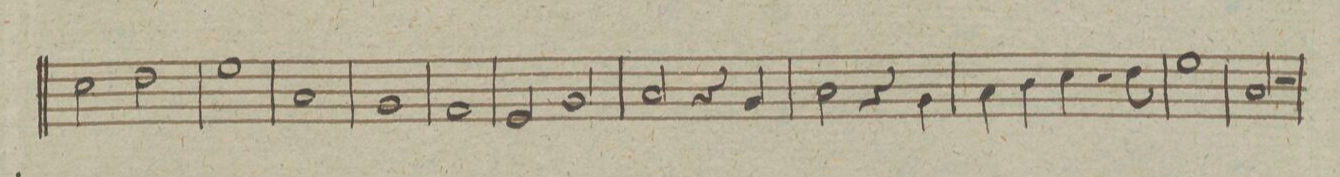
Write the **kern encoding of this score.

**kern
*I"Trąbone. Baſso.
*clefF4
*k[]
*met(c|)
*M2/2
2E\
2F\
=131
1G\
=132
1C/
=133
1BB/
=134
1ryy
=135
1AA/
=136
2GG/
2BB/
=137
2C/
4r
4BB/
=138
2C\
4r
4BB\
=139
4C\
4D\
4.E\
8F\
=140
1G\
=141
2C/
2r
=142
*-
